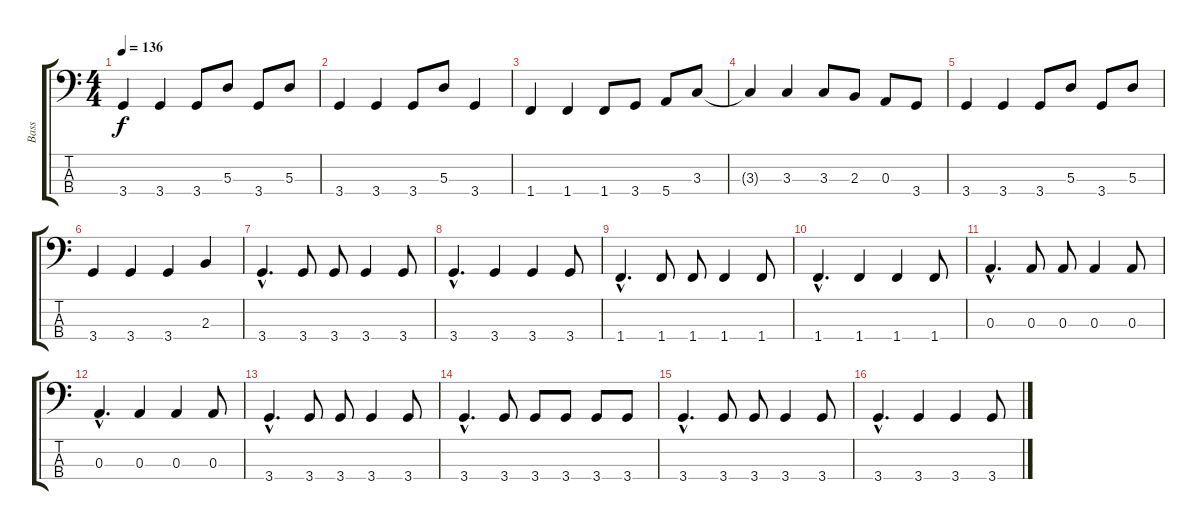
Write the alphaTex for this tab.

\track ("Bass" "Bass") {instrument electricbasspick}
\staff {score tabs}
\tuning (G2 D2 A1 E1) {hide}
\ts (4 4)
\tempo 136
\clef f4
\ks c
3.4.4{dy f} 3.4.4 3.4.8 5.3.8 3.4.8 5.3.8 |
3.4.4 3.4.4 3.4.8 5.3.8 3.4.4 |
1.4.4 1.4.4 1.4.8 3.4.8 5.4.8 3.3.8 |
3.3{t}.4 3.3.4 3.3.8 2.3.8 0.3.8 3.4.8 |
3.4.4 3.4.4 3.4.8 5.3.8 3.4.8 5.3.8 |
3.4.4 3.4.4 3.4.4 2.3.4 |
3.4{hac}.4{d} 3.4.8 3.4.8 3.4.4 3.4.8 |
3.4{hac}.4{d} 3.4.4 3.4.4 3.4.8 |
1.4{hac}.4{d} 1.4.8 1.4.8 1.4.4 1.4.8 |
1.4{hac}.4{d} 1.4.4 1.4.4 1.4.8 |
0.3{hac}.4{d} 0.3.8 0.3.8 0.3.4 0.3.8 |
0.3{hac}.4{d} 0.3.4 0.3.4 0.3.8 |
3.4{hac}.4{d} 3.4.8 3.4.8 3.4.4 3.4.8 |
3.4{hac}.4{d} 3.4.8 3.4.8 3.4.8 3.4.8 3.4.8 |
3.4{hac}.4{d} 3.4.8 3.4.8 3.4.4 3.4.8 |
3.4{hac}.4{d} 3.4.4 3.4.4 3.4.8
